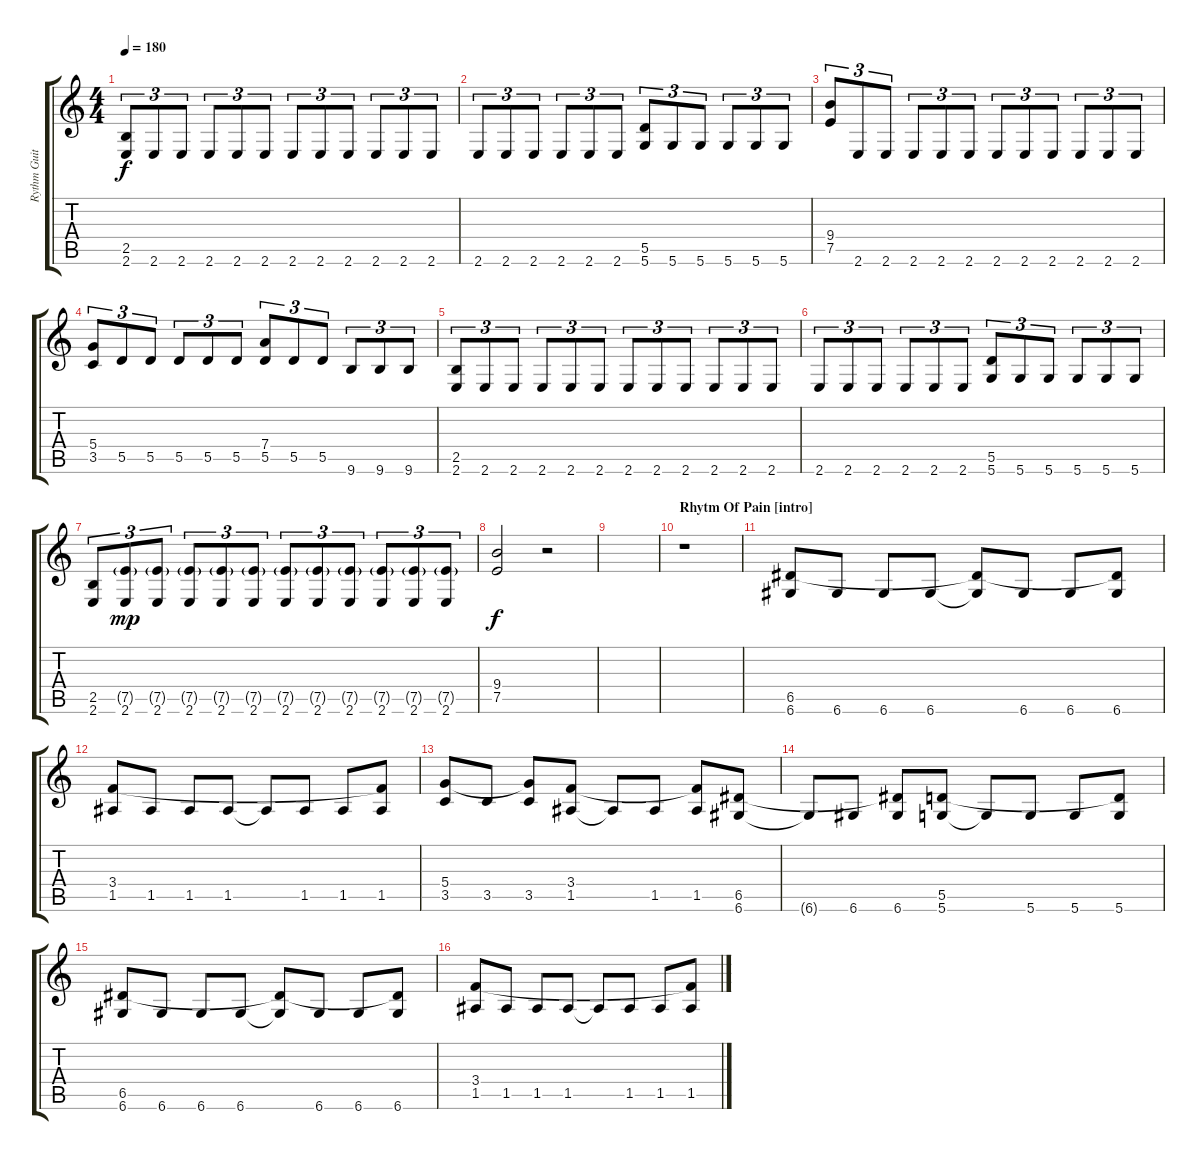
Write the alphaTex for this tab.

\track ("Rythm Guitar" "Rythm Guit") {instrument distortionguitar}
\staff {score tabs}
\tuning (E4 B3 G3 D3 A2 D2) {hide}
\ts (4 4)
\tempo 180
\clef g2
\ks c
(2.5 2.6).8{tu (3 2) dy f} 2.6.8{tu (3 2)} 2.6.8{tu (3 2)} 2.6.8{tu (3 2)} 2.6.8{tu (3 2)} 2.6.8{tu (3 2)} 2.6.8{tu (3 2)} 2.6.8{tu (3 2)} 2.6.8{tu (3 2)} 2.6.8{tu (3 2)} 2.6.8{tu (3 2)} 2.6.8{tu (3 2)} |
2.6.8{tu (3 2)} 2.6.8{tu (3 2)} 2.6.8{tu (3 2)} 2.6.8{tu (3 2)} 2.6.8{tu (3 2)} 2.6.8{tu (3 2)} (5.5 5.6).8{tu (3 2)} 5.6.8{tu (3 2)} 5.6.8{tu (3 2)} 5.6.8{tu (3 2)} 5.6.8{tu (3 2)} 5.6.8{tu (3 2)} |
(9.4 7.5).8{tu (3 2)} 2.6.8{tu (3 2)} 2.6.8{tu (3 2)} 2.6.8{tu (3 2)} 2.6.8{tu (3 2)} 2.6.8{tu (3 2)} 2.6.8{tu (3 2)} 2.6.8{tu (3 2)} 2.6.8{tu (3 2)} 2.6.8{tu (3 2)} 2.6.8{tu (3 2)} 2.6.8{tu (3 2)} |
(5.4 3.5).8{tu (3 2)} 5.5.8{tu (3 2)} 5.5.8{tu (3 2)} 5.5.8{tu (3 2)} 5.5.8{tu (3 2)} 5.5.8{tu (3 2)} (7.4 5.5).8{tu (3 2)} 5.5.8{tu (3 2)} 5.5.8{tu (3 2)} 9.6.8{tu (3 2)} 9.6.8{tu (3 2)} 9.6.8{tu (3 2)} |
(2.5 2.6).8{tu (3 2)} 2.6.8{tu (3 2)} 2.6.8{tu (3 2)} 2.6.8{tu (3 2)} 2.6.8{tu (3 2)} 2.6.8{tu (3 2)} 2.6.8{tu (3 2)} 2.6.8{tu (3 2)} 2.6.8{tu (3 2)} 2.6.8{tu (3 2)} 2.6.8{tu (3 2)} 2.6.8{tu (3 2)} |
2.6.8{tu (3 2)} 2.6.8{tu (3 2)} 2.6.8{tu (3 2)} 2.6.8{tu (3 2)} 2.6.8{tu (3 2)} 2.6.8{tu (3 2)} (5.5 5.6).8{tu (3 2)} 5.6.8{tu (3 2)} 5.6.8{tu (3 2)} 5.6.8{tu (3 2)} 5.6.8{tu (3 2)} 5.6.8{tu (3 2)} |
(2.5 2.6).8{tu (3 2)} (7.5{g} 2.6).8{tu (3 2) dy mp} (7.5{g} 2.6).8{tu (3 2)} (7.5{g} 2.6).8{tu (3 2)} (7.5{g} 2.6).8{tu (3 2)} (7.5{g} 2.6).8{tu (3 2)} (7.5{g} 2.6).8{tu (3 2)} (7.5{g} 2.6).8{tu (3 2)} (7.5{g} 2.6).8{tu (3 2)} (7.5{g} 2.6).8{tu (3 2)} (7.5{g} 2.6).8{tu (3 2)} (7.5{g} 2.6).8{tu (3 2)} |
(9.4 7.5).2{dy f} r.2 |
|
\section ("" "Rhytm Of Pain [intro]")
r.1 |
(6.5 6.6).8 6.6.8 6.6.8 6.6.8 (6.5{t} 6.6{t}).8 6.6.8 6.6.8 (6.5{t} 6.6).8 |
(3.4 1.5).8 1.5.8 1.5.8 1.5.8 1.5{t}.8 1.5.8 1.5.8 (3.4{t} 1.5).8 |
(5.4 3.5).8 3.5.8 (5.4{t} 3.5).8 (3.4 1.5).8 1.5{t}.8 1.5.8 (3.4{t} 1.5).8 (6.5 6.6).8 |
6.6{t}.8 6.6.8 (6.5{t} 6.6).8 (5.5 5.6).8 5.6{t}.8 5.6.8 5.6.8 (5.5{t} 5.6).8 |
(6.5 6.6).8 6.6.8 6.6.8 6.6.8 (6.5{t} 6.6{t}).8 6.6.8 6.6.8 (6.5{t} 6.6).8 |
(3.4 1.5).8 1.5.8 1.5.8 1.5.8 1.5{t}.8 1.5.8 1.5.8 (3.4{t} 1.5).8
